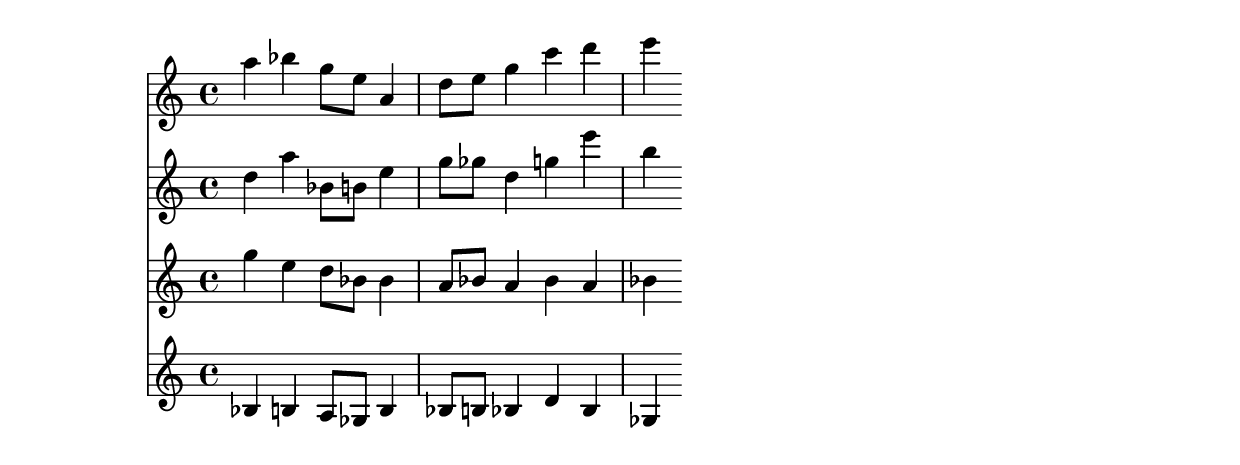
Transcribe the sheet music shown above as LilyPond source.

\version "2.19.82"
\language "english"

\header {
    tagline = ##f
}

\layout {}

\paper {}

\score {
    <<
        {
            a''4
            bf''4
            g''8
            [
            e''8
            ]
            a'4
            d''8
            [
            e''8
            ]
            g''4
            c'''4
            d'''4
            e'''4
        }
        {
            d''4
            a''4
            bf'8
            [
            b'8
            ]
            e''4
            g''8
            [
            gf''8
            ]
            d''4
            g''4
            e'''4
            b''4
        }
        {
            g''4
            e''4
            d''8
            [
            bf'8
            ]
            bf'4
            a'8
            [
            bf'8
            ]
            a'4
            bf'4
            a'4
            bf'4
        }
        {
            bf4
            b4
            a8
            [
            gf8
            ]
            b4
            bf8
            [
            b8
            ]
            bf4
            d'4
            bf4
            gf4
        }
    >>
}